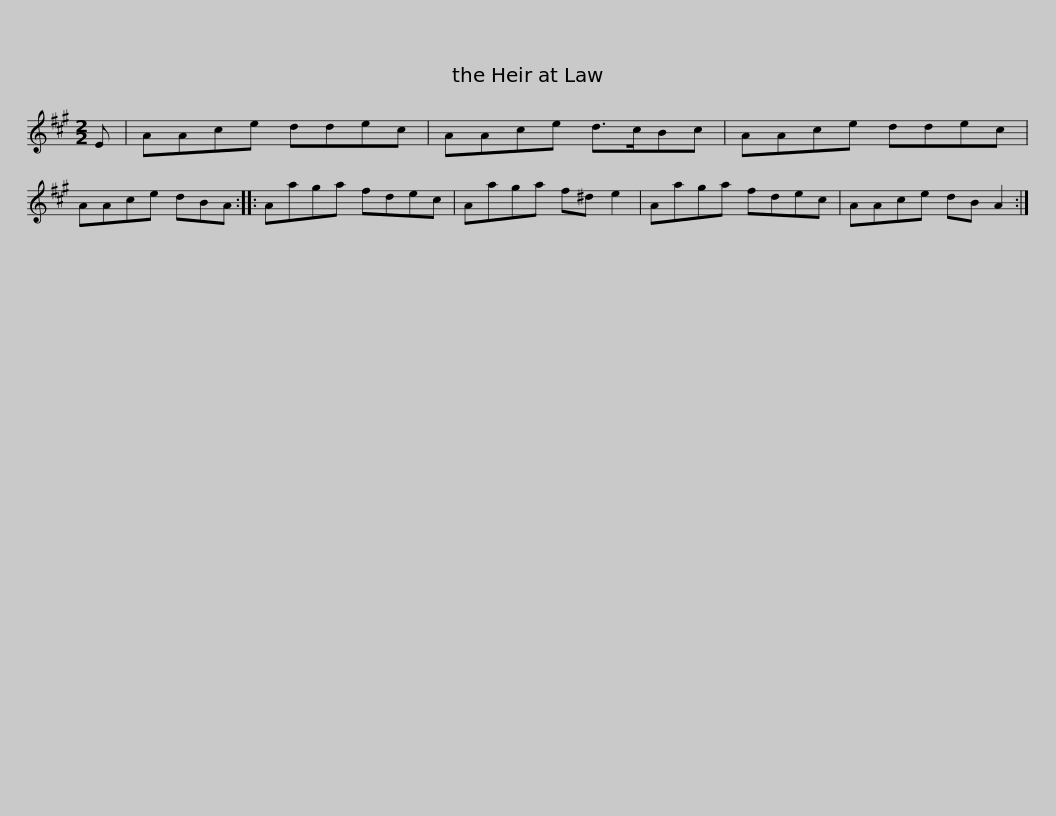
X:1
L:1/8
M:2/2
I:linebreak $
K:A
V:1 treble
V:1
 E | AAce ddec | AAce d>cBc | AAce ddec | AAce dBA :: %5
 Aaga fdec |$ Aaga f^d e2 | Aaga fdec | AAce dB A2 :| %9
